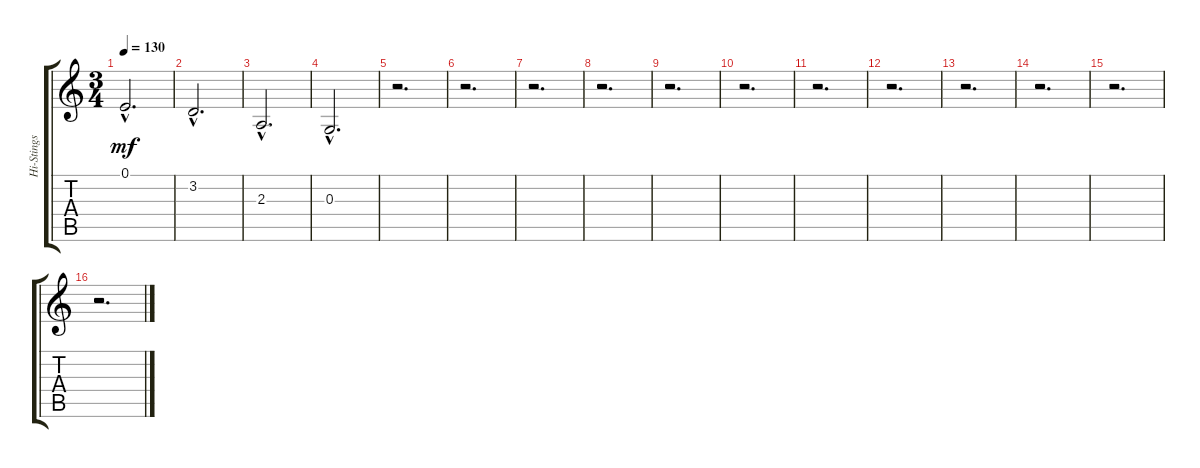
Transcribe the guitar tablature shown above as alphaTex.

\track ("Hi-Stings" "Hi-Stings") {instrument stringensemble1}
\staff {score tabs}
\tuning (E4 B3 G3 D3 A2 E2) {hide}
\ts (3 4)
\tempo 130
\clef g2
\ks c
0.1{hac}.2{d dy mf} |
3.2{hac}.2{d} |
2.3{hac}.2{d} |
0.3{hac}.2{d} |
r.2{d} |
r.2{d} |
r.2{d} |
r.2{d} |
r.2{d} |
r.2{d} |
r.2{d} |
r.2{d} |
r.2{d} |
r.2{d} |
r.2{d} |
r.2{d}
